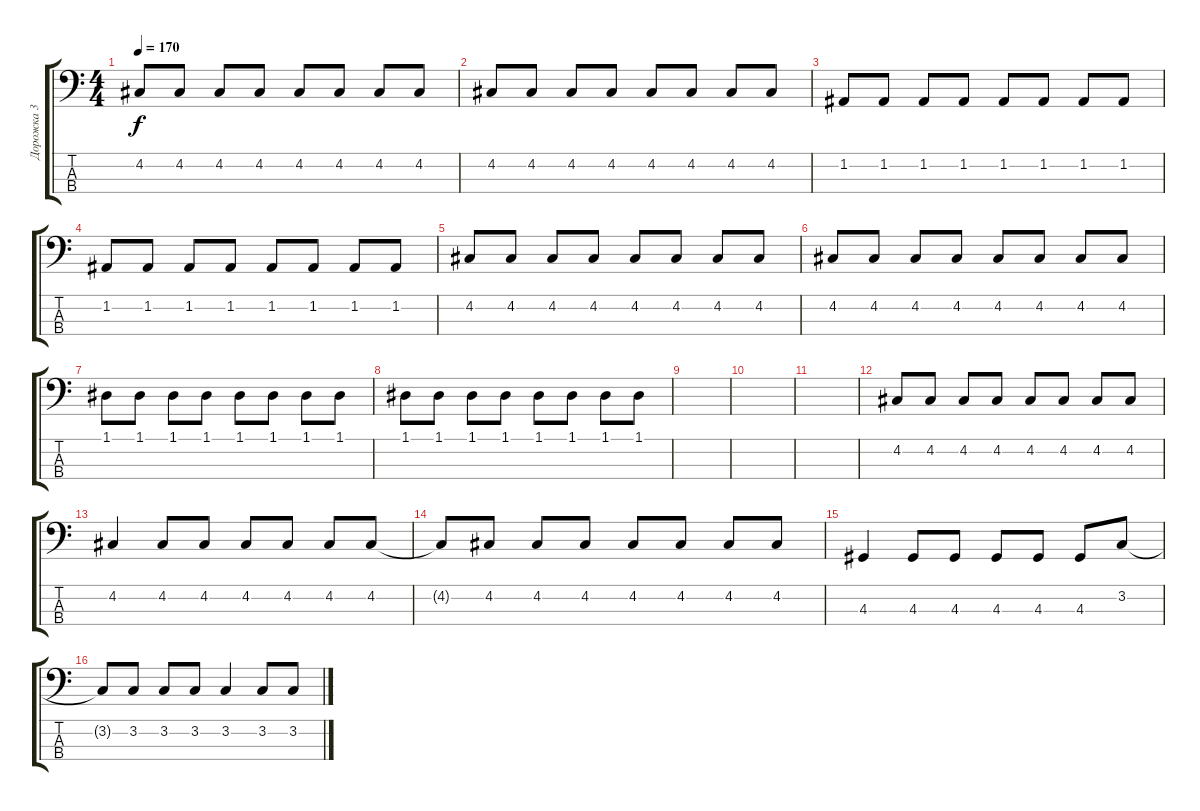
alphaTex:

\track ("Дорожка 3" "Дорожка 3") {instrument electricbasspick}
\staff {score tabs}
\tuning (D2 A1 E1 A0) {hide}
\ts (4 4)
\tempo 170
\clef f4
\ks c
4.2.8{dy f} 4.2.8 4.2.8 4.2.8 4.2.8 4.2.8 4.2.8 4.2.8 |
4.2.8 4.2.8 4.2.8 4.2.8 4.2.8 4.2.8 4.2.8 4.2.8 |
1.2.8 1.2.8 1.2.8 1.2.8 1.2.8 1.2.8 1.2.8 1.2.8 |
1.2.8 1.2.8 1.2.8 1.2.8 1.2.8 1.2.8 1.2.8 1.2.8 |
4.2.8 4.2.8 4.2.8 4.2.8 4.2.8 4.2.8 4.2.8 4.2.8 |
4.2.8 4.2.8 4.2.8 4.2.8 4.2.8 4.2.8 4.2.8 4.2.8 |
1.1.8 1.1.8 1.1.8 1.1.8 1.1.8 1.1.8 1.1.8 1.1.8 |
1.1.8 1.1.8 1.1.8 1.1.8 1.1.8 1.1.8 1.1.8 1.1.8 |
|
|
|
4.2.8 4.2.8 4.2.8 4.2.8 4.2.8 4.2.8 4.2.8 4.2.8 |
4.2.4 4.2.8 4.2.8 4.2.8 4.2.8 4.2.8 4.2.8 |
4.2{t}.8 4.2.8 4.2.8 4.2.8 4.2.8 4.2.8 4.2.8 4.2.8 |
4.3.4 4.3.8 4.3.8 4.3.8 4.3.8 4.3.8 3.2.8 |
3.2{t}.8 3.2.8 3.2.8 3.2.8 3.2.4 3.2.8 3.2{ss}.8
